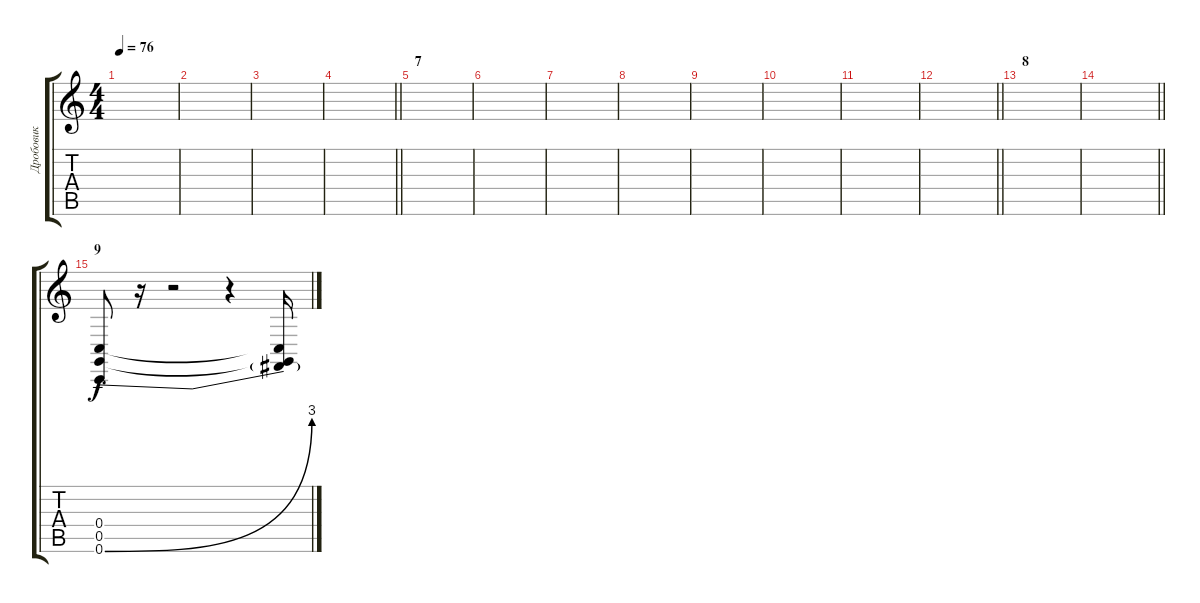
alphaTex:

\track ("Дробовик" "Дробовик") {instrument gunshot}
\staff {score tabs}
\tuning (D4 A3 F3 C3 G2 C2) {hide}
\ts (4 4)
\tempo 76
\clef g2
\ks c
|
|
|
\barLineRight lightlight
|
\section ("" "7")
|
|
|
|
|
|
|
\barLineRight lightlight
|
\section ("" "8")
|
\barLineRight lightlight
|
\section ("" "9")
(0.4 0.5 0.6{be (bend 0 0 60 12)}).8 r.16 r.2 r.4 (0.4{t} 0.5{t} 0.6{t}).16
